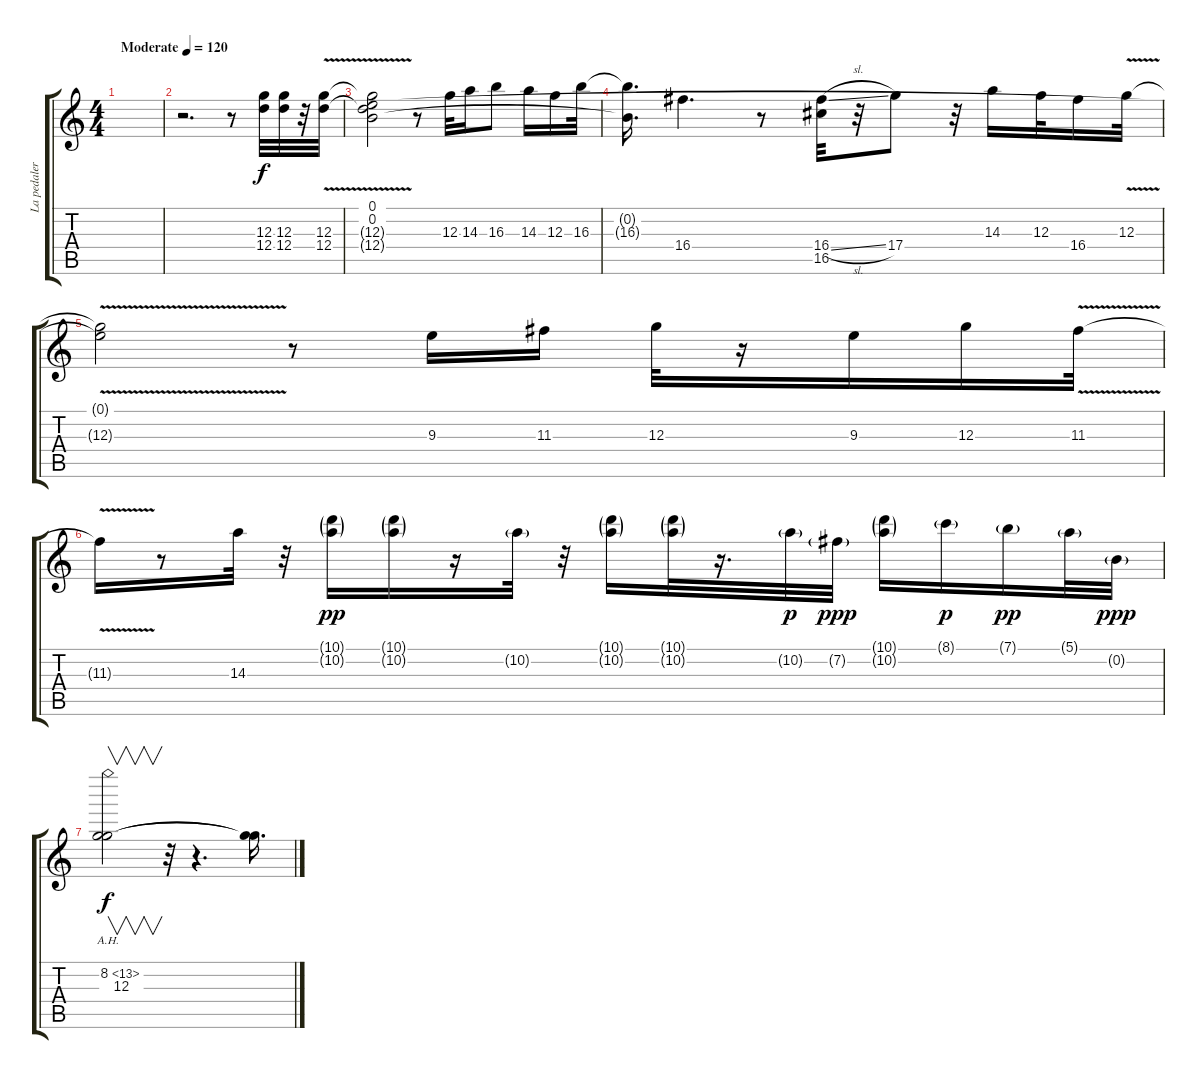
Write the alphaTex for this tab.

\track ("La pedalera" "La pedaler") {instrument distortionguitar}
\staff {score tabs}
\tuning (E4 B3 G3 D3 A2 E2) {hide}
\ts (4 4)
\tempo (120 "Moderate")
\clef g2
\ks c
|
r.2{d} r.8 (12.3 12.4).32 (12.3 12.4).32 r.32 (12.3{v} 12.4).32 |
(0.1 0.2 12.3{t} 12.4{t}).2 r.8 12.3.32 14.3.16 16.3.8 14.3.16 12.3.16 16.3.32 |
(0.2{t} 16.3{t}).16{d} 16.4.4{d} r.8 (16.4{sl} 16.5).32 r.32 17.4.8 r.32 14.3.16 12.3.32 16.4.16 12.3{v}.32 |
(0.1{t} 12.3{t}).2 r.8 9.3.16 11.3.16 12.3.32 r.16 9.3.16 12.3.16 11.3{v}.32 |
11.3{t}.16 r.8 14.3.32 r.32 (10.1{g} 10.2{g}).16{dy pp} (10.1{g} 10.2{g}).16 r.16 10.2{g}.32 r.32 (10.1{g} 10.2{g}).16 (10.1{g} 10.2{g}).32 r.16{d} 10.2{g}.32{dy p} 7.2{g}.32{dy ppp} (10.1{g} 10.2{g}).16 8.1{g}.16{dy p} 7.1{g}.16{dy pp} 5.1{g}.32 0.2{g}.32{dy ppp} |
(8.2{ah 5} 12.3).2{v dy f} r.32 r.4{d} (8.2{t} 12.3{t}).16{d}
